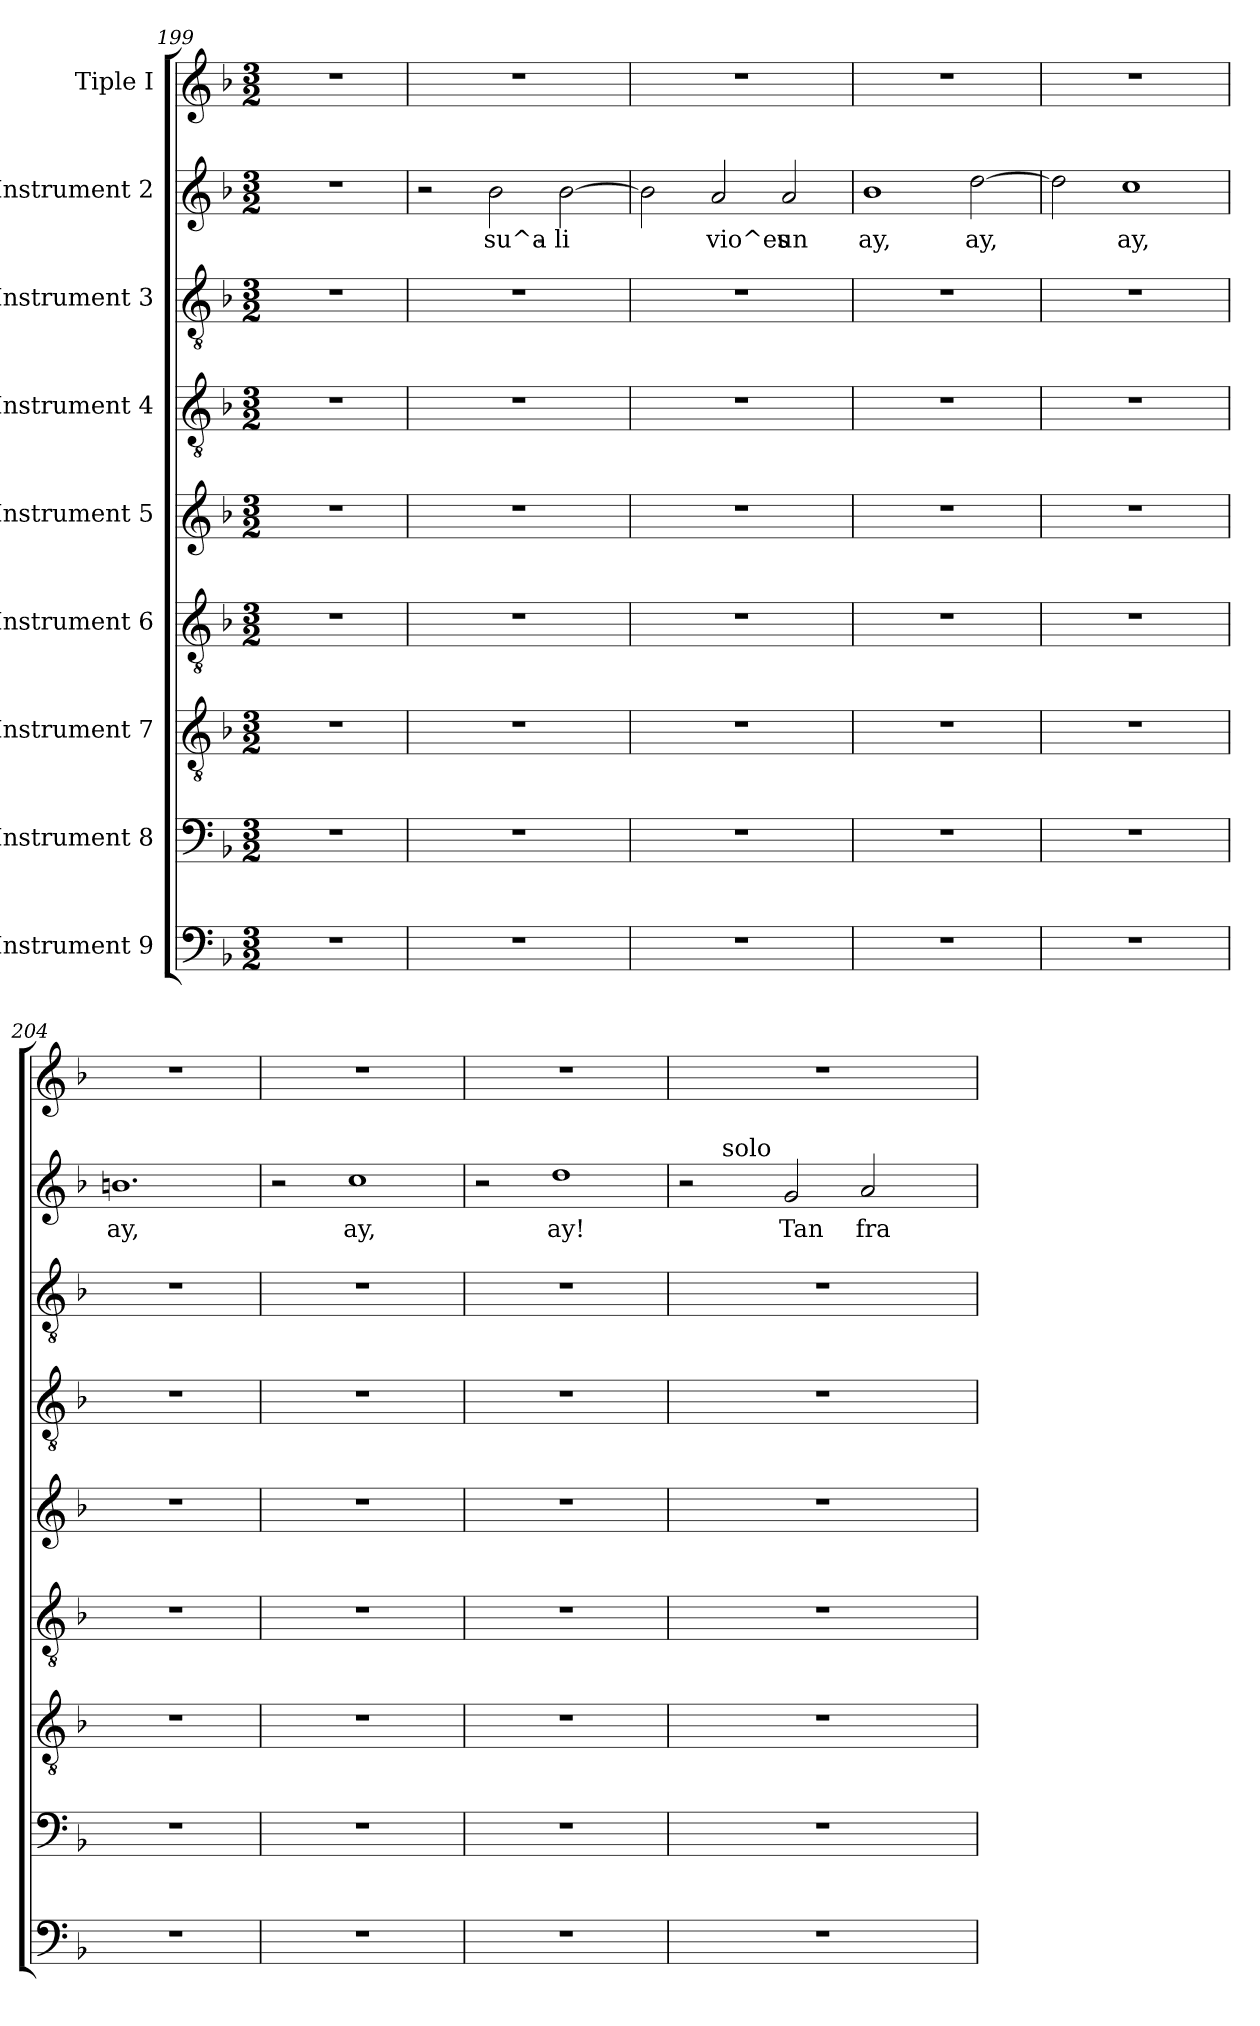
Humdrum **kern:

**kern	**kern	**kern	**kern	**kern	**kern	**kern	**kern	**text	**kern
*part9	*part8	*part7	*part6	*part5	*part4	*part3	*part2	*part2	*part1
*staff9	*staff8	*staff7	*staff6	*staff5	*staff4	*staff3	*staff2	*staff2	*staff1
*I"Instrument 9	*I"Instrument 8	*I"Instrument 7	*I"Instrument 6	*I"Instrument 5	*I"Instrument 4	*I"Instrument 3	*I"Instrument 2	*	*I"Tiple I
*clefF4	*clefF4	*clefGv2	*clefGv2	*clefG2	*clefGv2	*clefGv2	*clefG2	*	*clefG2
*k[b-]	*k[b-]	*k[b-]	*k[b-]	*k[b-]	*k[b-]	*k[b-]	*k[b-]	*	*k[b-]
*F:	*F:	*F:	*F:	*F:	*F:	*F:	*F:	*	*F:
*M3/2	*M3/2	*M3/2	*M3/2	*M3/2	*M3/2	*M3/2	*M3/2	*	*M3/2
=199	=199	=199	=199	=199	=199	=199	=199	=199	=199
1.r	1.r	1.r	1.r	1.r	1.r	1.r	1.r	.	1.r
!!LO:LB:g=z
=200	=200	=200	=200	=200	=200	=200	=200	=200	=200
1.r	1.r	1.r	1.r	1.r	1.r	1.r	2r	.	1.r
!	!	!	!	!	!	!	!	!LO:LY:b:cj	!
.	.	.	.	.	.	.	2b-\	su^a-	.
!	!	!	!	!	!	!	!	!LO:LY:b:cj	!
.	.	.	.	.	.	.	[>2b-\	-li-	.
=201	=201	=201	=201	=201	=201	=201	=201	=201	=201
!	!	!	!	!	!	!	!	!LO:LY:b:cj	!
1.r	1.r	1.r	1.r	1.r	1.r	1.r	2b-\]	--	1.r
!	!	!	!	!	!	!	!	!LO:LY:b:cj	!
.	.	.	.	.	.	.	2a/	-vio^es	.
!	!	!	!	!	!	!	!	!LO:LY:b:cj	!
.	.	.	.	.	.	.	2a/	un	.
=202	=202	=202	=202	=202	=202	=202	=202	=202	=202
!	!	!	!	!	!	!	!	!LO:LY:b:cj	!
1.r	1.r	1.r	1.r	1.r	1.r	1.r	1b-	ay,	1.r
!	!	!	!	!	!	!	!	!LO:LY:b:cj	!
.	.	.	.	.	.	.	[>2dd\	ay,	.
=203	=203	=203	=203	=203	=203	=203	=203	=203	=203
!	!	!	!	!	!	!	!	!LO:LY:b:cj	!
1.r	1.r	1.r	1.r	1.r	1.r	1.r	2dd\]	.	1.r
!	!	!	!	!	!	!	!	!LO:LY:b:cj	!
.	.	.	.	.	.	.	1cc	ay,	.
=204	=204	=204	=204	=204	=204	=204	=204	=204	=204
!	!	!	!	!	!	!	!	!LO:LY:b:cj	!
1.r	1.r	1.r	1.r	1.r	1.r	1.r	1.bn	ay,	1.r
=205	=205	=205	=205	=205	=205	=205	=205	=205	=205
1.r	1.r	1.r	1.r	1.r	1.r	1.r	2r	.	1.r
!	!	!	!	!	!	!	!	!LO:LY:b:cj	!
.	.	.	.	.	.	.	1cc	ay,	.
=206	=206	=206	=206	=206	=206	=206	=206	=206	=206
1.r	1.r	1.r	1.r	1.r	1.r	1.r	2r	.	1.r
!	!	!	!	!	!	!	!	!LO:LY:b:cj	!
.	.	.	.	.	.	.	1dd	ay!	.
!!LO:LB:g=z
=207	=207	=207	=207	=207	=207	=207	=207	=207	=207
*	*	*	*	*	*	*	*^	*	*
1.r	1.r	1.r	1.r	1.r	1.r	1.r	2r	8ryy	.	1.r
.	.	.	.	.	.	.	.	64ryy	.	.
!	!	!	!	!	!	!	!	!LO:TX:a:t=solo	!	!
.	.	.	.	.	.	.	.	1ryy	.	.
!	!	!	!	!	!	!	!	!	!LO:LY:b:cj	!
.	.	.	.	.	.	.	2g/	.	Tan	.
!	!	!	!	!	!	!	!	!	!LO:LY:b:cj	!
.	.	.	.	.	.	.	2a/	.	fra-	.
.	.	.	.	.	.	.	.	4ryy	.	.
.	.	.	.	.	.	.	.	16..ryy	.	.
*	*	*	*	*	*	*	*v	*v	*	*
=	=	=	=	=	=	=	=	=	=
*-	*-	*-	*-	*-	*-	*-	*-	*-	*-
